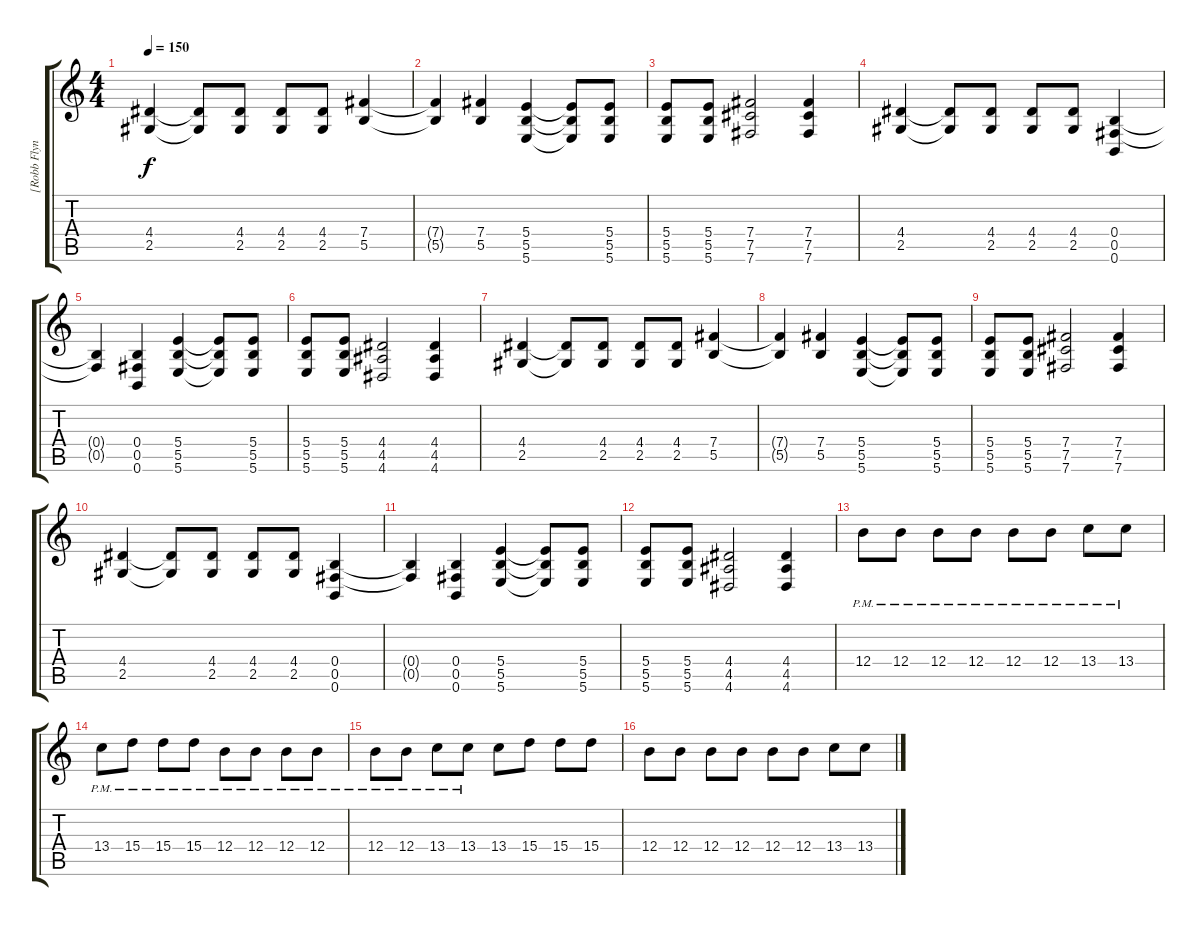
\track ("[Robb Flynn] Guitar" "[Robb Flyn") {instrument distortionguitar}
\staff {score tabs}
\tuning (Db4 Ab3 E3 B2 Gb2 B1) {hide}
\ts (4 4)
\tempo 150
\clef g2
\ks c
(4.4 2.5).4{dy f} (4.4{t} 2.5{t}).8 (4.4 2.5).8 (4.4 2.5).8 (4.4 2.5).8 (7.4 5.5).4 |
(7.4{t} 5.5{t}).4 (7.4 5.5).4 (5.4 5.5 5.6).4 (5.4{t} 5.5{t} 5.6{t}).8 (5.4 5.5 5.6).8 |
(5.4 5.5 5.6).8 (5.4 5.5 5.6).8 (7.4 7.5 7.6).2 (7.4 7.5 7.6).4 |
(4.4 2.5).4 (4.4{t} 2.5{t}).8 (4.4 2.5).8 (4.4 2.5).8 (4.4 2.5).8 (0.4 0.5 0.6).4 |
(0.4{t} 0.5{t}).4 (0.4 0.5 0.6).4 (5.4 5.5 5.6).4 (5.4{t} 5.5{t} 5.6{t}).8 (5.4 5.5 5.6).8 |
(5.4 5.5 5.6).8 (5.4 5.5 5.6).8 (4.4 4.5 4.6).2 (4.4 4.5 4.6).4 |
(4.4 2.5).4 (4.4{t} 2.5{t}).8 (4.4 2.5).8 (4.4 2.5).8 (4.4 2.5).8 (7.4 5.5).4 |
(7.4{t} 5.5{t}).4 (7.4 5.5).4 (5.4 5.5 5.6).4 (5.4{t} 5.5{t} 5.6{t}).8 (5.4 5.5 5.6).8 |
(5.4 5.5 5.6).8 (5.4 5.5 5.6).8 (7.4 7.5 7.6).2 (7.4 7.5 7.6).4 |
(4.4 2.5).4 (4.4{t} 2.5{t}).8 (4.4 2.5).8 (4.4 2.5).8 (4.4 2.5).8 (0.4 0.5 0.6).4 |
(0.4{t} 0.5{t}).4 (0.4 0.5 0.6).4 (5.4 5.5 5.6).4 (5.4{t} 5.5{t} 5.6{t}).8 (5.4 5.5 5.6).8 |
(5.4 5.5 5.6).8 (5.4 5.5 5.6).8 (4.4 4.5 4.6).2 (4.4 4.5 4.6).4 |
12.4{pm}.8 12.4{pm}.8 12.4{pm}.8 12.4{pm}.8 12.4{pm}.8 12.4{pm}.8 13.4{pm}.8 13.4{pm}.8 |
13.4{pm}.8 15.4{pm}.8 15.4{pm}.8 15.4{pm}.8 12.4{pm}.8 12.4{pm}.8 12.4{pm}.8 12.4{pm}.8 |
12.4{pm}.8 12.4{pm}.8 13.4{pm}.8 13.4{pm}.8 13.4.8 15.4.8 15.4.8 15.4.8 |
12.4.8 12.4.8 12.4.8 12.4.8 12.4.8 12.4.8 13.4.8 13.4.8
